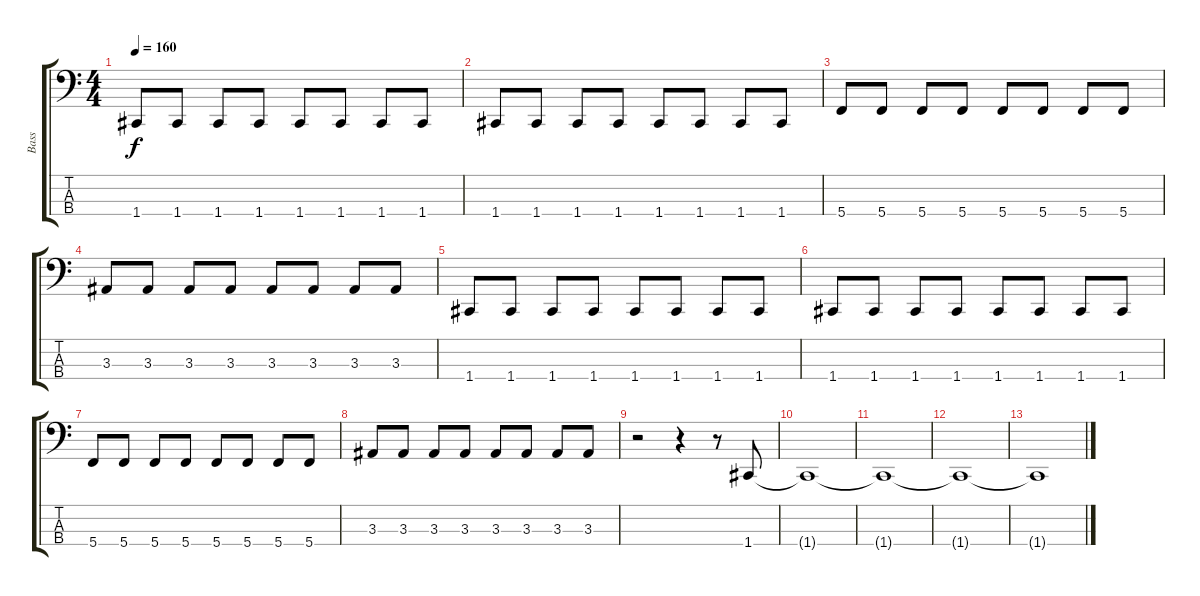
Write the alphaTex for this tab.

\track ("Bass" "Bass") {instrument electricbasspick}
\staff {score tabs}
\tuning (F2 C2 G1 C1) {hide}
\ts (4 4)
\tempo 160
\clef f4
\ks c
1.4.8{dy f} 1.4.8 1.4.8 1.4.8 1.4.8 1.4.8 1.4.8 1.4.8 |
1.4.8 1.4.8 1.4.8 1.4.8 1.4.8 1.4.8 1.4.8 1.4.8 |
5.4.8 5.4.8 5.4.8 5.4.8 5.4.8 5.4.8 5.4.8 5.4.8 |
3.3.8 3.3.8 3.3.8 3.3.8 3.3.8 3.3.8 3.3.8 3.3.8 |
1.4.8 1.4.8 1.4.8 1.4.8 1.4.8 1.4.8 1.4.8 1.4.8 |
1.4.8 1.4.8 1.4.8 1.4.8 1.4.8 1.4.8 1.4.8 1.4.8 |
5.4.8 5.4.8 5.4.8 5.4.8 5.4.8 5.4.8 5.4.8 5.4.8 |
3.3.8 3.3.8 3.3.8 3.3.8 3.3.8 3.3.8 3.3.8 3.3.8 |
r.2 r.4 r.8 1.4.8 |
1.4{t}.1 |
1.4{t}.1 |
1.4{t}.1 |
1.4{t}.1
